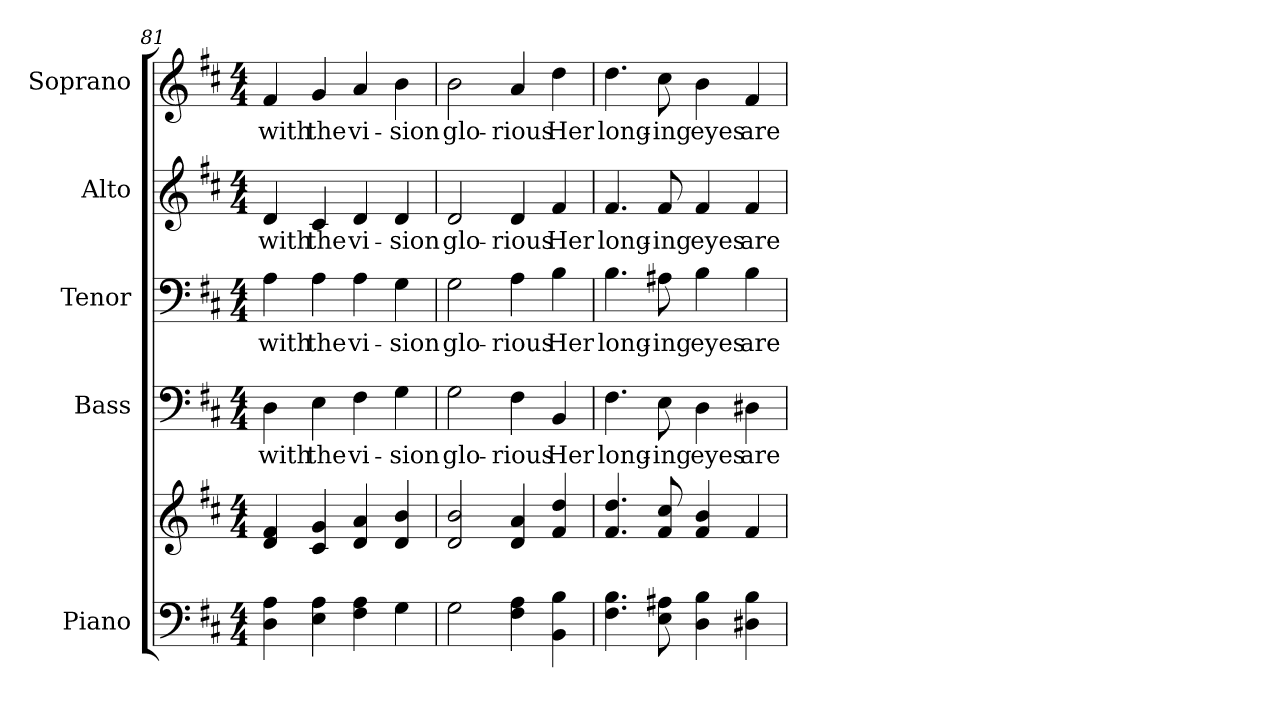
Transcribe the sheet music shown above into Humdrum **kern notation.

**kern	**kern	**kern	**text	**kern	**text	**kern	**text	**kern	**text
*part5	*part5	*part4	*part4	*part3	*part3	*part2	*part2	*part1	*part1
*staff6	*staff5	*staff4	*staff4	*staff3	*staff3	*staff2	*staff2	*staff1	*staff1
*I"Piano	*	*I"Bass	*	*I"Tenor	*	*I"Alto	*	*I"Soprano	*
*I'Pno.	*	*I'B.	*	*I'T.	*	*I'A.	*	*I'S.	*
!!LO:PB:g=z
*clefF4	*clefG2	*clefF4	*	*clefF4	*	*clefG2	*	*clefG2	*
*k[f#c#]	*k[f#c#]	*k[f#c#]	*	*k[f#c#]	*	*k[f#c#]	*	*k[f#c#]	*
*D:	*D:	*D:	*	*D:	*	*D:	*	*D:	*
*M4/4	*M4/4	*M4/4	*	*M4/4	*	*M4/4	*	*M4/4	*
=81	=81	=81	=81	=81	=81	=81	=81	=81	=81
!	!	!	!LO:LY:b:color=#000000	!	!	!	!	!	!
!	!	!	!	!	!LO:LY:b:color=#000000	!	!	!	!
!	!	!	!	!	!	!	!LO:LY:b:color=#000000	!	!
!	!	!	!	!	!	!	!	!	!LO:LY:b:color=#000000
4Di\ 4Ai	4di/ 4f#i	4Di\	with	4Ai\	with	4di/	with	4f#i/	with
!	!	!	!LO:LY:b:color=#000000	!	!	!	!	!	!
!	!	!	!	!	!LO:LY:b:color=#000000	!	!	!	!
!	!	!	!	!	!	!	!LO:LY:b:color=#000000	!	!
!	!	!	!	!	!	!	!	!	!LO:LY:b:color=#000000
4Ei\ 4Ai	4c#i/ 4gi	4Ei\	the	4Ai\	the	4c#i/	the	4gi/	the
!	!	!	!LO:LY:b:color=#000000	!	!	!	!	!	!
!	!	!	!	!	!LO:LY:b:color=#000000	!	!	!	!
!	!	!	!	!	!	!	!LO:LY:b:color=#000000	!	!
!	!	!	!	!	!	!	!	!	!LO:LY:b:color=#000000
4F#i\ 4Ai	4di/ 4ai	4F#i\	vi-	4Ai\	vi-	4di/	vi-	4ai/	vi-
!	!	!	!LO:LY:b:color=#000000	!	!	!	!	!	!
!	!	!	!	!	!LO:LY:b:color=#000000	!	!	!	!
!	!	!	!	!	!	!	!LO:LY:b:color=#000000	!	!
!	!	!	!	!	!	!	!	!	!LO:LY:b:color=#000000
4Gi\	4di/ 4bi	4Gi\	-sion	4Gi\	-sion	4di/	-sion	4bi\	-sion
=82	=82	=82	=82	=82	=82	=82	=82	=82	=82
!	!	!	!LO:LY:b:color=#000000	!	!	!	!	!	!
!	!	!	!	!	!LO:LY:b:color=#000000	!	!	!	!
!	!	!	!	!	!	!	!LO:LY:b:color=#000000	!	!
!	!	!	!	!	!	!	!	!	!LO:LY:b:color=#000000
2Gi\	2di/ 2bi	2Gi\	glo-	2Gi\	glo-	2di/	glo-	2bi\	glo-
!	!	!	!LO:LY:b:color=#000000	!	!	!	!	!	!
!	!	!	!	!	!LO:LY:b:color=#000000	!	!	!	!
!	!	!	!	!	!	!	!LO:LY:b:color=#000000	!	!
!	!	!	!	!	!	!	!	!	!LO:LY:b:color=#000000
4F#i\ 4Ai	4di/ 4ai	4F#i\	-rious	4Ai\	-rious	4di/	-rious	4ai/	-rious
!	!	!	!LO:LY:b:color=#000000	!	!	!	!	!	!
!	!	!	!	!	!LO:LY:b:color=#000000	!	!	!	!
!	!	!	!	!	!	!	!LO:LY:b:color=#000000	!	!
!	!	!	!	!	!	!	!	!	!LO:LY:b:color=#000000
4BBi\ 4Bi	4f#i/ 4ddi	4BBi/	Her	4Bi\	Her	4f#i/	Her	4ddi\	Her
!!LO:PB:g=z
=83	=83	=83	=83	=83	=83	=83	=83	=83	=83
!	!	!	!LO:LY:b:color=#000000	!	!	!	!	!	!
!	!	!	!	!	!LO:LY:b:color=#000000	!	!	!	!
!	!	!	!	!	!	!	!LO:LY:b:color=#000000	!	!
!	!	!	!	!	!	!	!	!	!LO:LY:b:color=#000000
4.F#i\ 4.Bi	4.f#i/ 4.ddi	4.F#i\	long-	4.Bi\	long-	4.f#i/	long-	4.ddi\	long-
!	!	!	!LO:LY:b:color=#000000	!	!	!	!	!	!
!	!	!	!	!	!LO:LY:b:color=#000000	!	!	!	!
!	!	!	!	!	!	!	!LO:LY:b:color=#000000	!	!
!	!	!	!	!	!	!	!	!	!LO:LY:b:color=#000000
8Ei\ 8A#Xi	8f#i/ 8cc#i	8Ei\	-ing	8A#Xi\	-ing	8f#i/	-ing	8cc#i\	-ing
!	!	!	!LO:LY:b:color=#000000	!	!	!	!	!	!
!	!	!	!	!	!LO:LY:b:color=#000000	!	!	!	!
!	!	!	!	!	!	!	!LO:LY:b:color=#000000	!	!
!	!	!	!	!	!	!	!	!	!LO:LY:b:color=#000000
4Di\ 4Bi	4f#i/ 4bi	4Di\	eyes	4Bi\	eyes	4f#i/	eyes	4bi\	eyes
!	!	!	!LO:LY:b:color=#000000	!	!	!	!	!	!
!	!	!	!	!	!LO:LY:b:color=#000000	!	!	!	!
!	!	!	!	!	!	!	!LO:LY:b:color=#000000	!	!
!	!	!	!	!	!	!	!	!	!LO:LY:b:color=#000000
4D#Xi\ 4Bi	4f#i/	4D#Xi\	are	4Bi\	are	4f#i/	are	4f#i/	are
=	=	=	=	=	=	=	=	=	=
*-	*-	*-	*-	*-	*-	*-	*-	*-	*-
